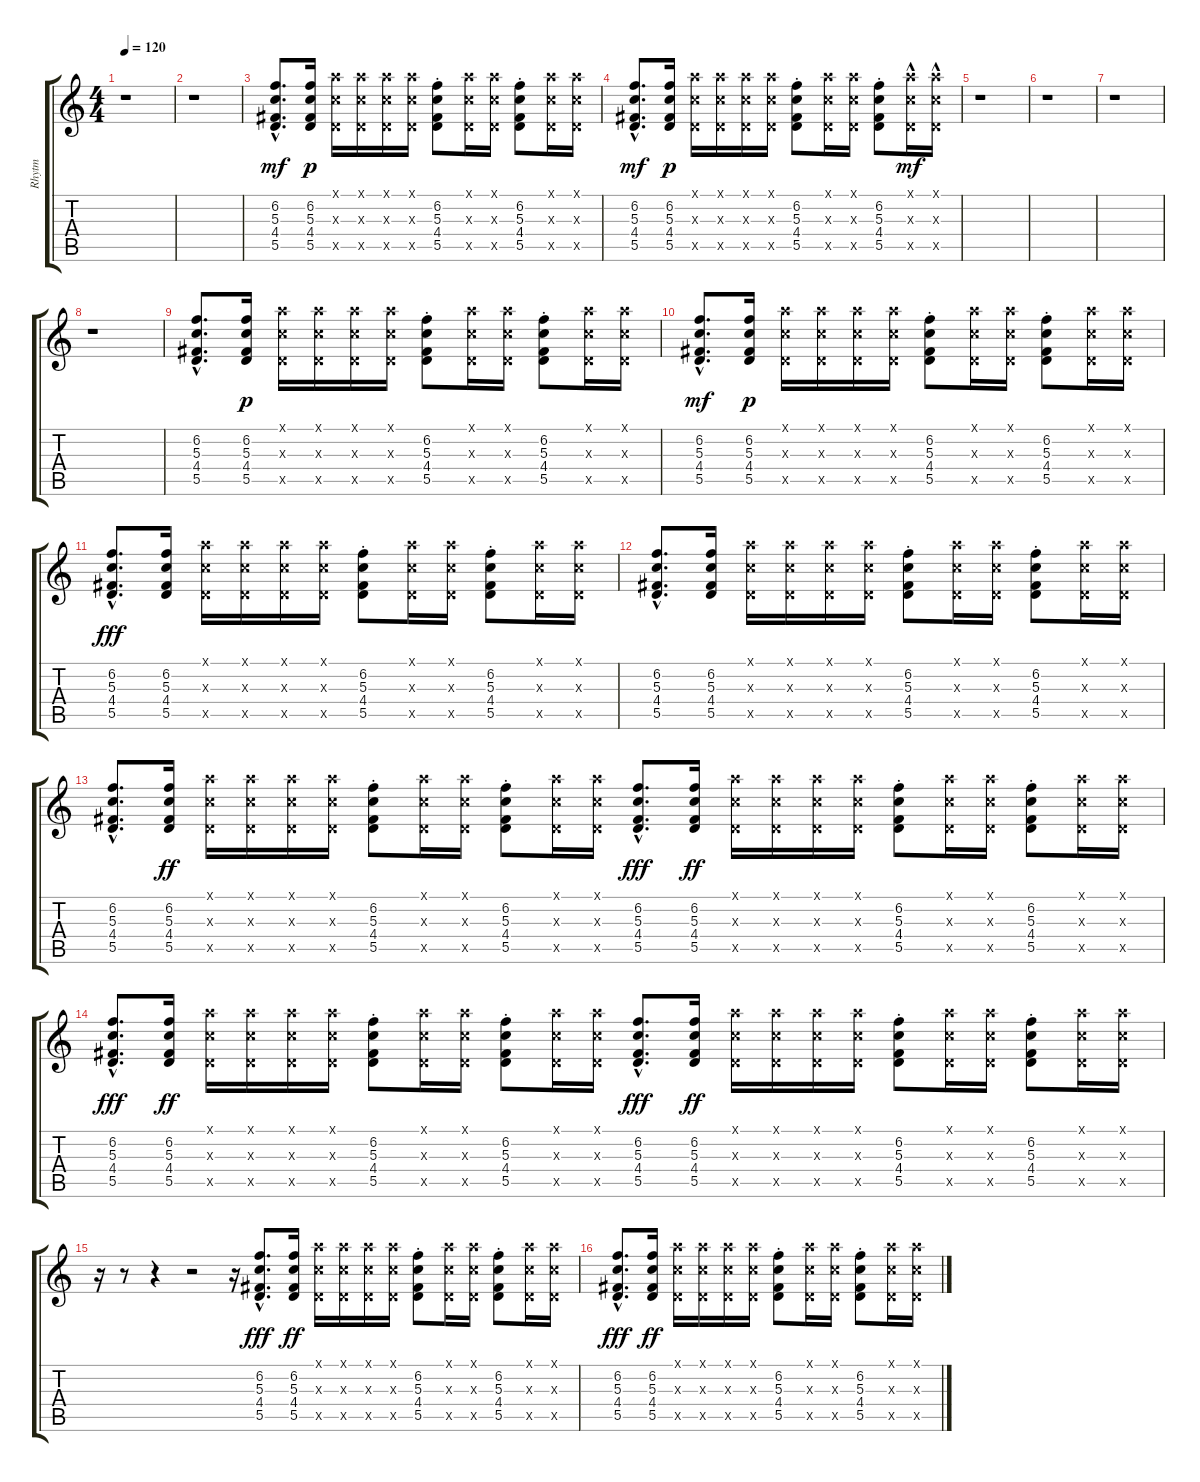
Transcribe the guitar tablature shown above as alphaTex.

\track ("Rhytm" "Rhytm") {instrument electricguitarclean}
\staff {score tabs}
\tuning (E4 B3 G3 D3 A2 E2) {hide}
\ts (4 4)
\tempo 120
\clef g2
\ks c
r.1{dy fff} |
r.1 |
(6.2{hac} 5.3{hac} 4.4{hac} 5.5{hac}).8{d dy mf} (6.2 5.3 4.4 5.5).16{dy p} (5.1{x} 5.3{x} 5.5{x}).16 (5.1{x} 5.3{x} 5.5{x}).16 (5.1{x} 5.3{x} 5.5{x}).16 (5.1{x} 5.3{x} 5.5{x}).16 (6.2{st} 5.3{st} 4.4{st} 5.5{st}).8 (5.1{x} 5.3{x} 5.5{x}).16 (5.1{x} 5.3{x} 5.5{x}).16 (6.2{st} 5.3{st} 4.4{st} 5.5{st}).8 (5.1{x} 5.3{x} 5.5{x}).16 (5.1{x} 5.3{x} 5.5{x}).16 |
(6.2{hac} 5.3{hac} 4.4{hac} 5.5{hac}).8{d dy mf} (6.2 5.3 4.4 5.5).16{dy p} (5.1{x} 5.3{x} 5.5{x}).16 (5.1{x} 5.3{x} 5.5{x}).16 (5.1{x} 5.3{x} 5.5{x}).16 (5.1{x} 5.3{x} 5.5{x}).16 (6.2{st} 5.3{st} 4.4{st} 5.5{st}).8 (5.1{x} 5.3{x} 5.5{x}).16 (5.1{x} 5.3{x} 5.5{x}).16 (6.2{st} 5.3{st} 4.4{st} 5.5{st}).8 (5.1{hac x} 5.3{hac x} 5.5{hac x}).16{dy mf} (5.1{hac x} 5.3{hac x} 5.5{hac x}).16 |
r.1 |
r.1 |
r.1 |
r.1 |
(6.2{hac} 5.3{hac} 4.4{hac} 5.5{hac}).8{d} (6.2 5.3 4.4 5.5).16{dy p} (5.1{x} 5.3{x} 5.5{x}).16 (5.1{x} 5.3{x} 5.5{x}).16 (5.1{x} 5.3{x} 5.5{x}).16 (5.1{x} 5.3{x} 5.5{x}).16 (6.2{st} 5.3{st} 4.4{st} 5.5{st}).8 (5.1{x} 5.3{x} 5.5{x}).16 (5.1{x} 5.3{x} 5.5{x}).16 (6.2{st} 5.3{st} 4.4{st} 5.5{st}).8 (5.1{x} 5.3{x} 5.5{x}).16 (5.1{x} 5.3{x} 5.5{x}).16 |
(6.2{hac} 5.3{hac} 4.4{hac} 5.5{hac}).8{d dy mf} (6.2 5.3 4.4 5.5).16{dy p} (5.1{x} 5.3{x} 5.5{x}).16 (5.1{x} 5.3{x} 5.5{x}).16 (5.1{x} 5.3{x} 5.5{x}).16 (5.1{x} 5.3{x} 5.5{x}).16 (6.2{st} 5.3{st} 4.4{st} 5.5{st}).8 (5.1{x} 5.3{x} 5.5{x}).16 (5.1{x} 5.3{x} 5.5{x}).16 (6.2{st} 5.3{st} 4.4{st} 5.5{st}).8 (5.1{x} 5.3{x} 5.5{x}).16 (5.1{x} 5.3{x} 5.5{x}).16 |
(6.2{hac} 5.3{hac} 4.4{hac} 5.5{hac}).8{d dy fff} (6.2 5.3 4.4 5.5).16 (5.1{x} 5.3{x} 5.5{x}).16 (5.1{x} 5.3{x} 5.5{x}).16 (5.1{x} 5.3{x} 5.5{x}).16 (5.1{x} 5.3{x} 5.5{x}).16 (6.2{st} 5.3{st} 4.4{st} 5.5{st}).8 (5.1{x} 5.3{x} 5.5{x}).16 (5.1{x} 5.3{x} 5.5{x}).16 (6.2{st} 5.3{st} 4.4{st} 5.5{st}).8 (5.1{x} 5.3{x} 5.5{x}).16 (5.1{x} 5.3{x} 5.5{x}).16 |
(6.2{hac} 5.3{hac} 4.4{hac} 5.5{hac}).8{d} (6.2 5.3 4.4 5.5).16 (5.1{x} 5.3{x} 5.5{x}).16 (5.1{x} 5.3{x} 5.5{x}).16 (5.1{x} 5.3{x} 5.5{x}).16 (5.1{x} 5.3{x} 5.5{x}).16 (6.2{st} 5.3{st} 4.4{st} 5.5{st}).8 (5.1{x} 5.3{x} 5.5{x}).16 (5.1{x} 5.3{x} 5.5{x}).16 (6.2{st} 5.3{st} 4.4{st} 5.5{st}).8 (5.1{x} 5.3{x} 5.5{x}).16 (5.1{x} 5.3{x} 5.5{x}).16 |
(6.2{hac} 5.3{hac} 4.4{hac} 5.5{hac}).8{d} (6.2 5.3 4.4 5.5).16{dy ff} (5.1{x} 5.3{x} 5.5{x}).16 (5.1{x} 5.3{x} 5.5{x}).16 (5.1{x} 5.3{x} 5.5{x}).16 (5.1{x} 5.3{x} 5.5{x}).16 (6.2{st} 5.3{st} 4.4{st} 5.5{st}).8 (5.1{x} 5.3{x} 5.5{x}).16 (5.1{x} 5.3{x} 5.5{x}).16 (6.2{st} 5.3{st} 4.4{st} 5.5{st}).8 (5.1{x} 5.3{x} 5.5{x}).16 (5.1{x} 5.3{x} 5.5{x}).16 (6.2{hac} 5.3{hac} 4.4{hac} 5.5{hac}).8{d dy fff} (6.2 5.3 4.4 5.5).16{dy ff} (5.1{x} 5.3{x} 5.5{x}).16 (5.1{x} 5.3{x} 5.5{x}).16 (5.1{x} 5.3{x} 5.5{x}).16 (5.1{x} 5.3{x} 5.5{x}).16 (6.2{st} 5.3{st} 4.4{st} 5.5{st}).8 (5.1{x} 5.3{x} 5.5{x}).16 (5.1{x} 5.3{x} 5.5{x}).16 (6.2{st} 5.3{st} 4.4{st} 5.5{st}).8 (5.1{x} 5.3{x} 5.5{x}).16 (5.1{x} 5.3{x} 5.5{x}).16 |
(6.2{hac} 5.3{hac} 4.4{hac} 5.5{hac}).8{d dy fff} (6.2 5.3 4.4 5.5).16{dy ff} (5.1{x} 5.3{x} 5.5{x}).16 (5.1{x} 5.3{x} 5.5{x}).16 (5.1{x} 5.3{x} 5.5{x}).16 (5.1{x} 5.3{x} 5.5{x}).16 (6.2{st} 5.3{st} 4.4{st} 5.5{st}).8 (5.1{x} 5.3{x} 5.5{x}).16 (5.1{x} 5.3{x} 5.5{x}).16 (6.2{st} 5.3{st} 4.4{st} 5.5{st}).8 (5.1{x} 5.3{x} 5.5{x}).16 (5.1{x} 5.3{x} 5.5{x}).16 (6.2{hac} 5.3{hac} 4.4{hac} 5.5{hac}).8{d dy fff} (6.2 5.3 4.4 5.5).16{dy ff} (5.1{x} 5.3{x} 5.5{x}).16 (5.1{x} 5.3{x} 5.5{x}).16 (5.1{x} 5.3{x} 5.5{x}).16 (5.1{x} 5.3{x} 5.5{x}).16 (6.2{st} 5.3{st} 4.4{st} 5.5{st}).8 (5.1{x} 5.3{x} 5.5{x}).16 (5.1{x} 5.3{x} 5.5{x}).16 (6.2{st} 5.3{st} 4.4{st} 5.5{st}).8 (5.1{x} 5.3{x} 5.5{x}).16 (5.1{x} 5.3{x} 5.5{x}).16 |
r.16 r.8 r.4 r.2 r.16 (6.2{hac} 5.3{hac} 4.4{hac} 5.5{hac}).8{d dy fff} (6.2 5.3 4.4 5.5).16{dy ff} (5.1{x} 5.3{x} 5.5{x}).16 (5.1{x} 5.3{x} 5.5{x}).16 (5.1{x} 5.3{x} 5.5{x}).16 (5.1{x} 5.3{x} 5.5{x}).16 (6.2{st} 5.3{st} 4.4{st} 5.5{st}).8 (5.1{x} 5.3{x} 5.5{x}).16 (5.1{x} 5.3{x} 5.5{x}).16 (6.2{st} 5.3{st} 4.4{st} 5.5{st}).8 (5.1{x} 5.3{x} 5.5{x}).16 (5.1{x} 5.3{x} 5.5{x}).16 |
(6.2{hac} 5.3{hac} 4.4{hac} 5.5{hac}).8{d dy fff} (6.2 5.3 4.4 5.5).16{dy ff} (5.1{x} 5.3{x} 5.5{x}).16 (5.1{x} 5.3{x} 5.5{x}).16 (5.1{x} 5.3{x} 5.5{x}).16 (5.1{x} 5.3{x} 5.5{x}).16 (6.2{st} 5.3{st} 4.4{st} 5.5{st}).8 (5.1{x} 5.3{x} 5.5{x}).16 (5.1{x} 5.3{x} 5.5{x}).16 (6.2{st} 5.3{st} 4.4{st} 5.5{st}).8 (5.1{x} 5.3{x} 5.5{x}).16 (5.1{x} 5.3{x} 5.5{x}).16
